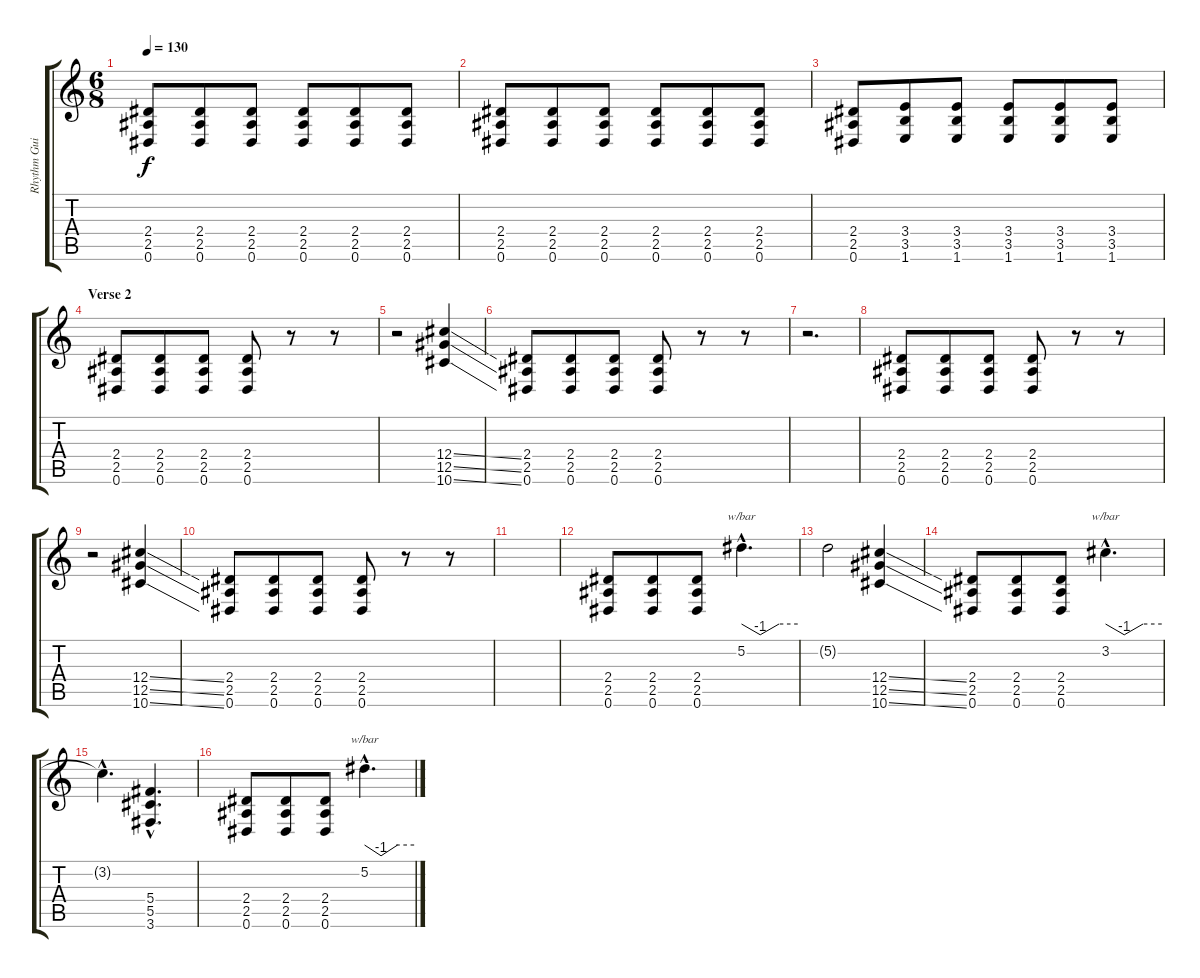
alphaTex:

\track ("Rhythm Guitar" "Rhythm Gui") {instrument overdrivenguitar}
\staff {score tabs}
\tuning (Eb4 Bb3 Gb3 Db3 Ab2 Eb2) {hide}
\ts (6 8)
\tempo 130
\clef g2
\ks c
(2.4 2.5 0.6).8{dy f} (2.4 2.5 0.6).8 (2.4 2.5 0.6).8 (2.4 2.5 0.6).8 (2.4 2.5 0.6).8 (2.4 2.5 0.6).8 |
(2.4 2.5 0.6).8 (2.4 2.5 0.6).8 (2.4 2.5 0.6).8 (2.4 2.5 0.6).8 (2.4 2.5 0.6).8 (2.4 2.5 0.6).8 |
(2.4 2.5 0.6).8 (3.4 3.5 1.6).8 (3.4 3.5 1.6).8 (3.4 3.5 1.6).8 (3.4 3.5 1.6).8 (3.4 3.5 1.6).8 |
\section ("" "Verse 2")
(2.4 2.5 0.6).8 (2.4 2.5 0.6).8 (2.4 2.5 0.6).8 (2.4 2.5 0.6).8 r.8 r.8 |
r.2 (12.4{ss} 12.5{ss} 10.6{ss}).4 |
(2.4 2.5 0.6).8 (2.4 2.5 0.6).8 (2.4 2.5 0.6).8 (2.4 2.5 0.6).8 r.8 r.8 |
r.2{d} |
(2.4 2.5 0.6).8 (2.4 2.5 0.6).8 (2.4 2.5 0.6).8 (2.4 2.5 0.6).8 r.8 r.8 |
r.2 (12.4{ss} 12.5{ss} 10.6{ss}).4 |
(2.4 2.5 0.6).8 (2.4 2.5 0.6).8 (2.4 2.5 0.6).8 (2.4 2.5 0.6).8 r.8 r.8 |
|
(2.4 2.5 0.6).8 (2.4 2.5 0.6).8 (2.4 2.5 0.6).8 5.2{hac}.4{d tbe (custom default 0 0 20 -4 40 0 60 0)} |
5.2{t}.2 (12.4{ss} 12.5{ss} 10.6{ss}).4 |
(2.4 2.5 0.6).8 (2.4 2.5 0.6).8 (2.4 2.5 0.6).8 3.2{hac}.4{d tbe (custom default 0 0 20 -4 40 0 60 0)} |
3.2{hac t}.4{d} (5.4{hac} 5.5{hac} 3.6{hac}).4{d} |
(2.4 2.5 0.6).8 (2.4 2.5 0.6).8 (2.4 2.5 0.6).8 5.2{hac}.4{d tbe (custom default 0 0 20 -4 40 0 60 0)}
